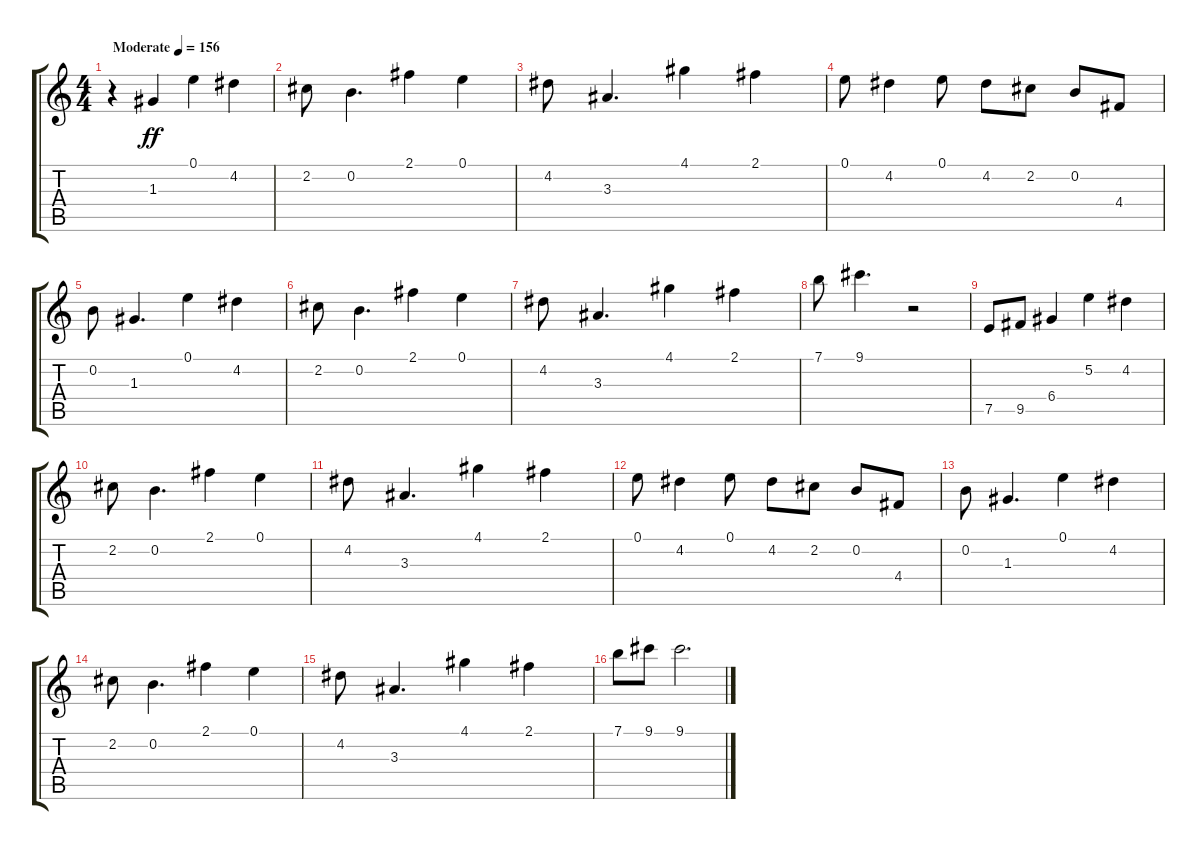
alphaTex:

\track "" {instrument distortionguitar}
\staff {score tabs}
\tuning (E4 B3 G3 D3 A2 E2) {hide}
\ts (4 4)
\tempo (156 "Moderate")
\clef g2
\ks c
r.4{dy ff instrument distortionguitar} 1.3.4 0.1.4 4.2.4 |
2.2.8 0.2.4{d} 2.1.4 0.1.4 |
4.2.8 3.3.4{d} 4.1.4 2.1.4 |
0.1.8 4.2.4 0.1.8 4.2.8 2.2.8 0.2.8 4.4.8 |
0.2.8 1.3.4{d} 0.1.4 4.2.4 |
2.2.8 0.2.4{d} 2.1.4 0.1.4 |
4.2.8 3.3.4{d} 4.1.4 2.1.4 |
7.1.8 9.1.4{d} r.2 |
7.5.8 9.5.8 6.4.4 5.2.4 4.2.4 |
2.2.8 0.2.4{d} 2.1.4 0.1.4 |
4.2.8 3.3.4{d} 4.1.4 2.1.4 |
0.1.8 4.2.4 0.1.8 4.2.8 2.2.8 0.2.8 4.4.8 |
0.2.8 1.3.4{d} 0.1.4 4.2.4 |
2.2.8 0.2.4{d} 2.1.4 0.1.4 |
4.2.8 3.3.4{d} 4.1.4 2.1.4 |
7.1.8 9.1.8 9.1.2{d}
